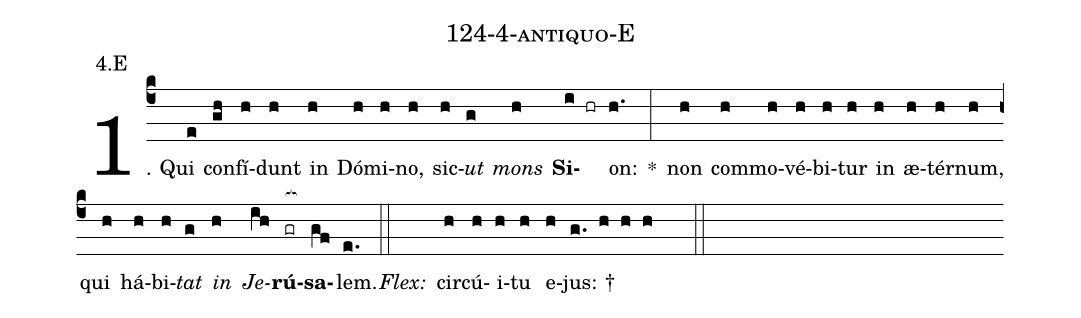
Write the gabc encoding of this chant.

name: 124-4-antiquo-E;
annotation: 4.E;
%%
(c4)1. Qui(e) con(gh)fí(h)dunt(h) in(h) Dó(h)mi(h)no,(h) sic(h)<i>ut</i>(g) <i>mons</i>(h) <b>Si</b>(i hr)on:(h.) *(:) non(h) com(h)mo(h)vé(h)bi(h)tur(h) in(h) æ(h)tér(h)num,(h) qui(h) há(h)bi(h)<i>tat</i>(g) <i>in</i>(h) <i>Je</i>(ih)<b>rú</b>(gr[ocb:1{])<b>sa</b>(gf[ocb:0}])lem.(e.) (::)
<i>Flex:</i>()  cir(h)cú(h)i(h)tu(h) e(h)jus: †(g. h h h  ::)
